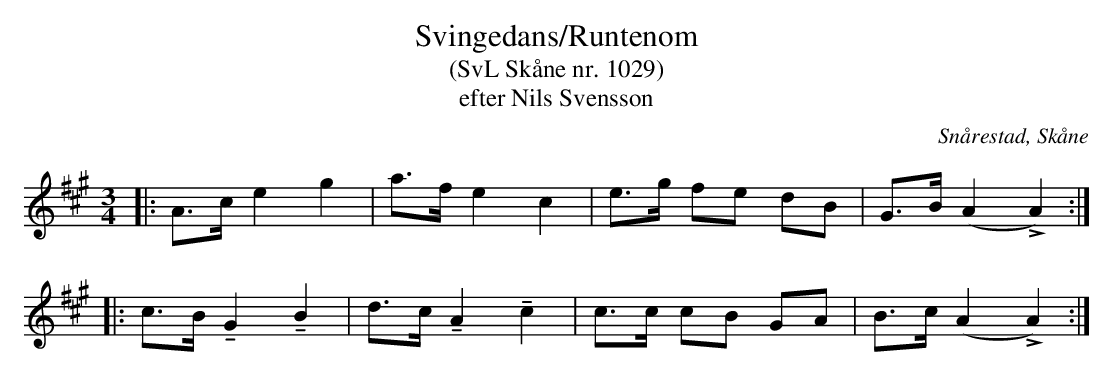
X:1
T:Svingedans/Runtenom
T:(SvL Skåne nr. 1029)
T:efter Nils Svensson
O:Snårestad, Skåne
M:3/4
L:1/8
Q:1/4=108
K:A
|: A>c e2 g2 | a>f e2 c2 | e>g fe dB | G>B (A2 LA2) :|
|: c>B !tenuto!G2 !tenuto!B2 | d>c !tenuto!A2 !tenuto!c2 | c>c cB GA | B>c (A2 LA2) :|
